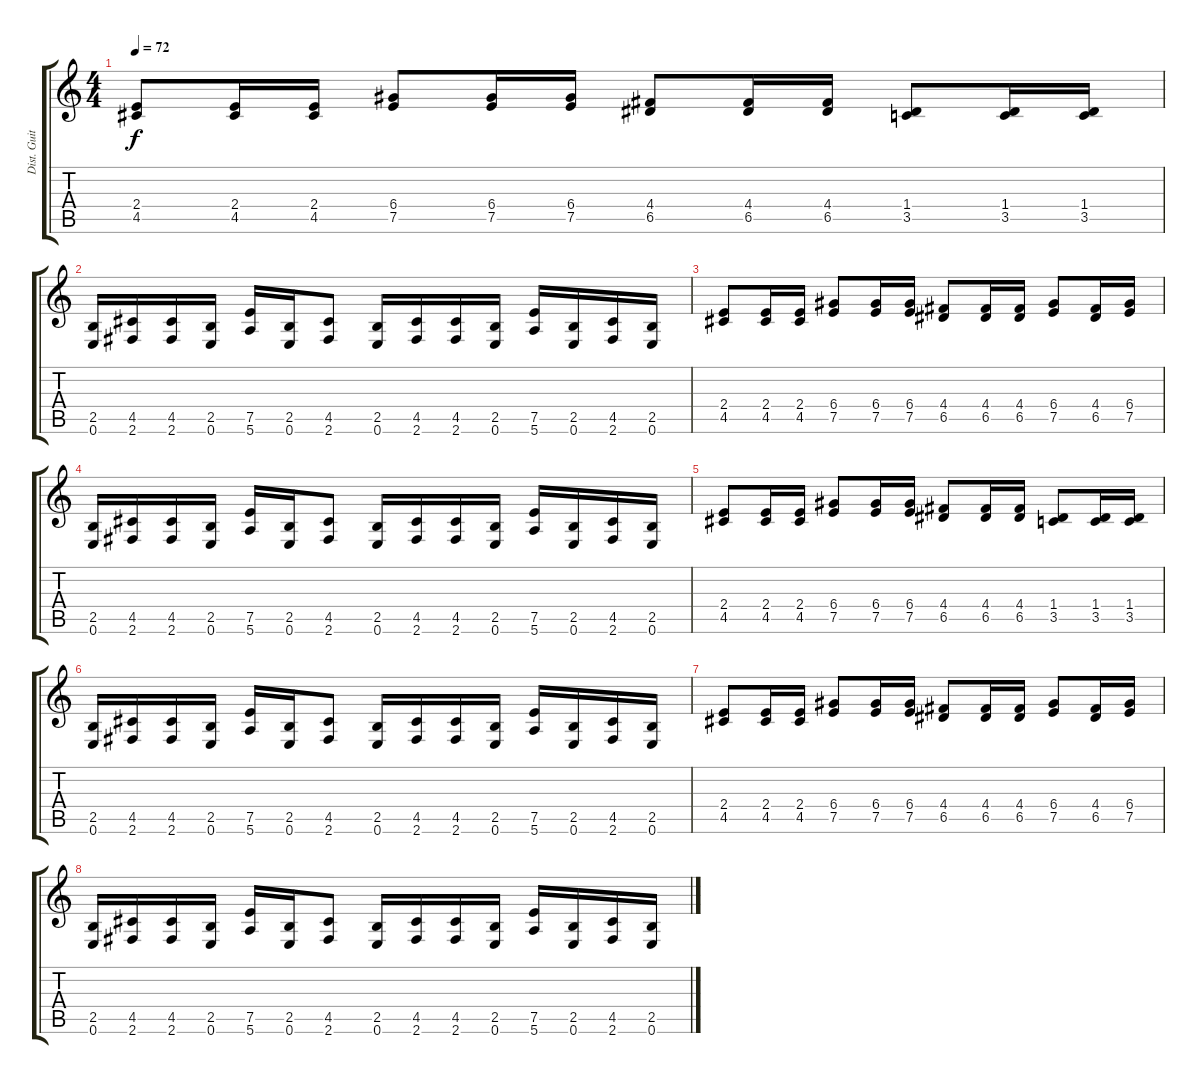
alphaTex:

\track ("Dist. Guitar 2" "Dist. Guit") {instrument overdrivenguitar}
\staff {score tabs}
\tuning (E4 B3 G3 D3 A2 E2) {hide}
\ts (4 4)
\tempo 72
\clef g2
\ks c
(2.4 4.5).8{dy f} (2.4 4.5).16 (2.4 4.5).16 (6.4 7.5).8 (6.4 7.5).16 (6.4 7.5).16 (4.4 6.5).8 (4.4 6.5).16 (4.4 6.5).16 (1.4 3.5).8 (1.4 3.5).16 (1.4 3.5).16 |
(2.5 0.6).16 (4.5 2.6).16 (4.5 2.6).16 (2.5 0.6).16 (7.5 5.6).16 (2.5 0.6).16 (4.5 2.6).8 (2.5 0.6).16 (4.5 2.6).16 (4.5 2.6).16 (2.5 0.6).16 (7.5 5.6).16 (2.5 0.6).16 (4.5 2.6).16 (2.5 0.6).16 |
(2.4 4.5).8 (2.4 4.5).16 (2.4 4.5).16 (6.4 7.5).8 (6.4 7.5).16 (6.4 7.5).16 (4.4 6.5).8 (4.4 6.5).16 (4.4 6.5).16 (6.4 7.5).8 (4.4 6.5).16 (6.4 7.5).16 |
(2.5 0.6).16 (4.5 2.6).16 (4.5 2.6).16 (2.5 0.6).16 (7.5 5.6).16 (2.5 0.6).16 (4.5 2.6).8 (2.5 0.6).16 (4.5 2.6).16 (4.5 2.6).16 (2.5 0.6).16 (7.5 5.6).16 (2.5 0.6).16 (4.5 2.6).16 (2.5 0.6).16 |
(2.4 4.5).8 (2.4 4.5).16 (2.4 4.5).16 (6.4 7.5).8 (6.4 7.5).16 (6.4 7.5).16 (4.4 6.5).8 (4.4 6.5).16 (4.4 6.5).16 (1.4 3.5).8 (1.4 3.5).16 (1.4 3.5).16 |
(2.5 0.6).16 (4.5 2.6).16 (4.5 2.6).16 (2.5 0.6).16 (7.5 5.6).16 (2.5 0.6).16 (4.5 2.6).8 (2.5 0.6).16 (4.5 2.6).16 (4.5 2.6).16 (2.5 0.6).16 (7.5 5.6).16 (2.5 0.6).16 (4.5 2.6).16 (2.5 0.6).16 |
(2.4 4.5).8 (2.4 4.5).16 (2.4 4.5).16 (6.4 7.5).8 (6.4 7.5).16 (6.4 7.5).16 (4.4 6.5).8 (4.4 6.5).16 (4.4 6.5).16 (6.4 7.5).8 (4.4 6.5).16 (6.4 7.5).16 |
(2.5 0.6).16 (4.5 2.6).16 (4.5 2.6).16 (2.5 0.6).16 (7.5 5.6).16 (2.5 0.6).16 (4.5 2.6).8 (2.5 0.6).16 (4.5 2.6).16 (4.5 2.6).16 (2.5 0.6).16 (7.5 5.6).16 (2.5 0.6).16 (4.5 2.6).16 (2.5 0.6).16
